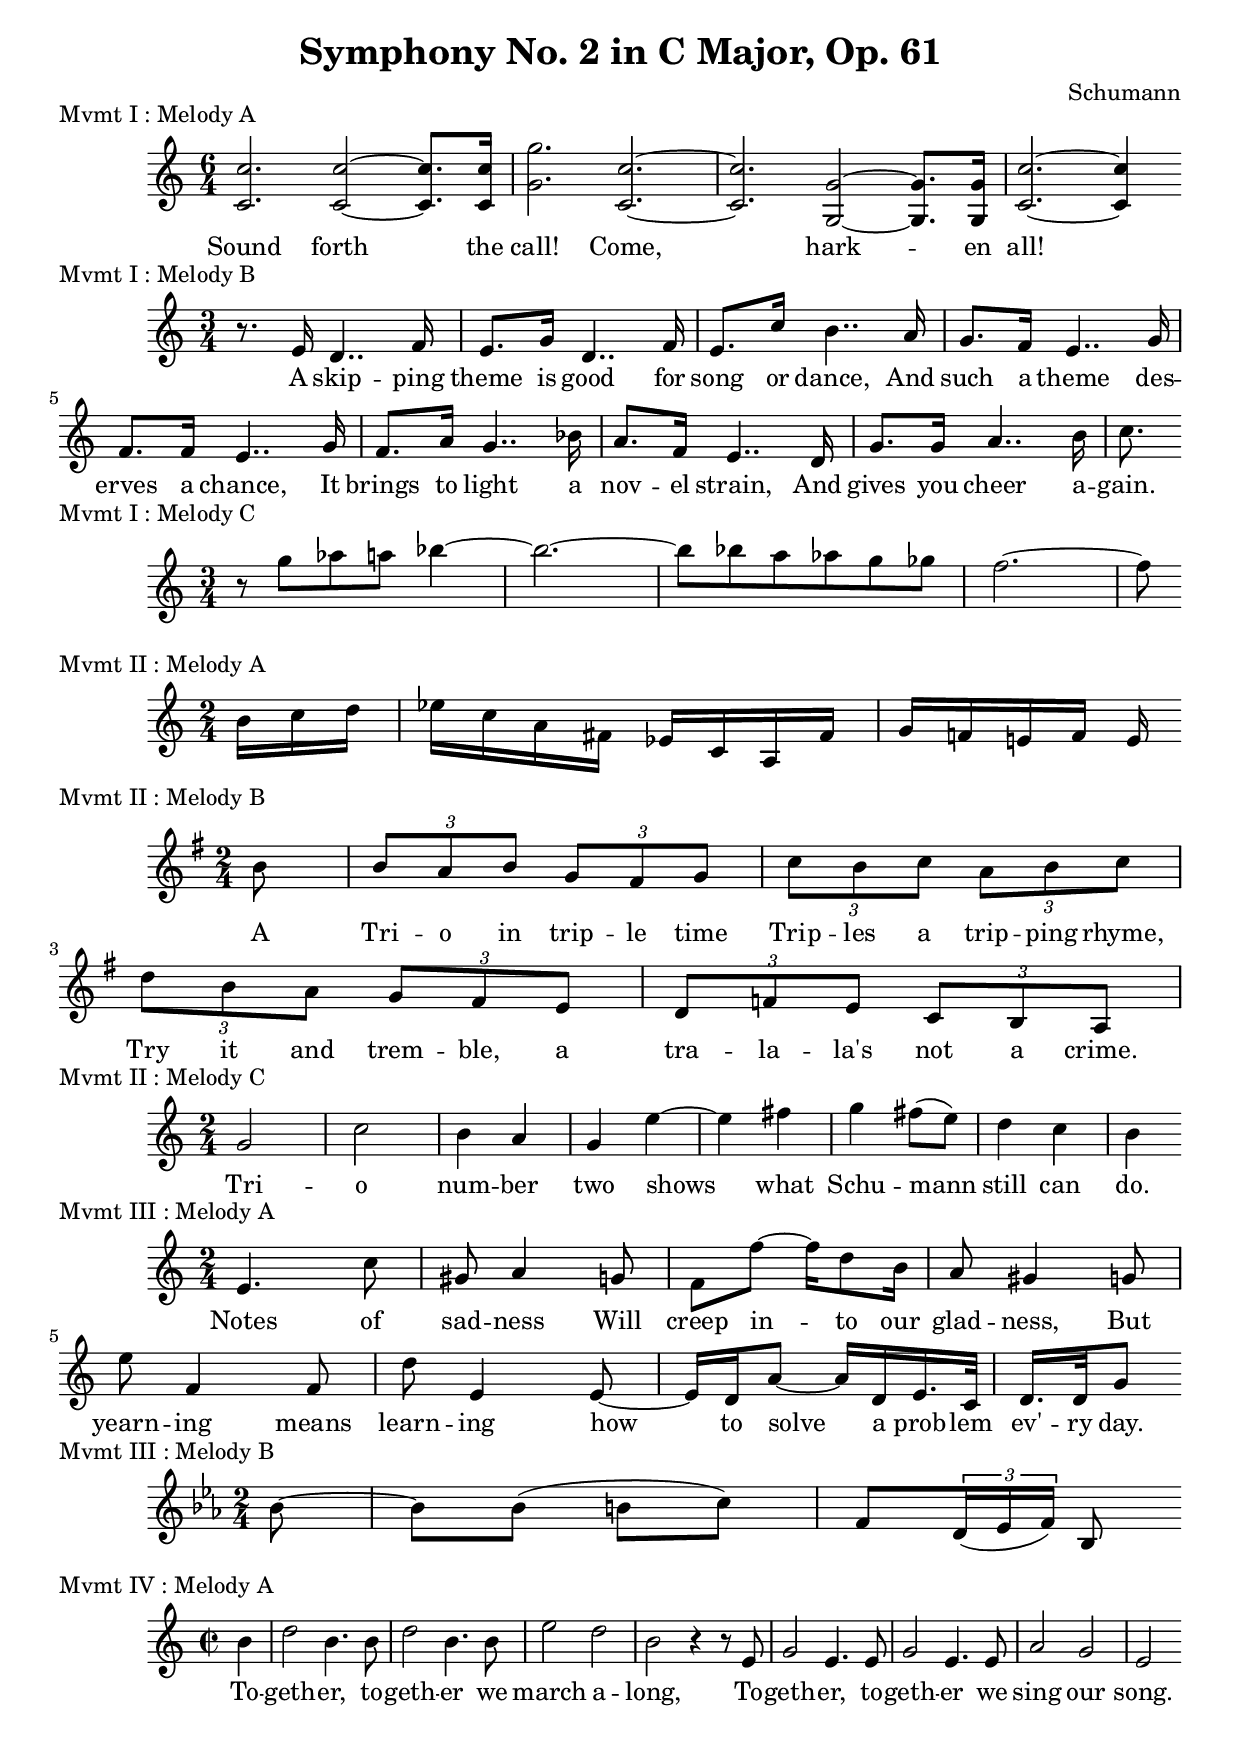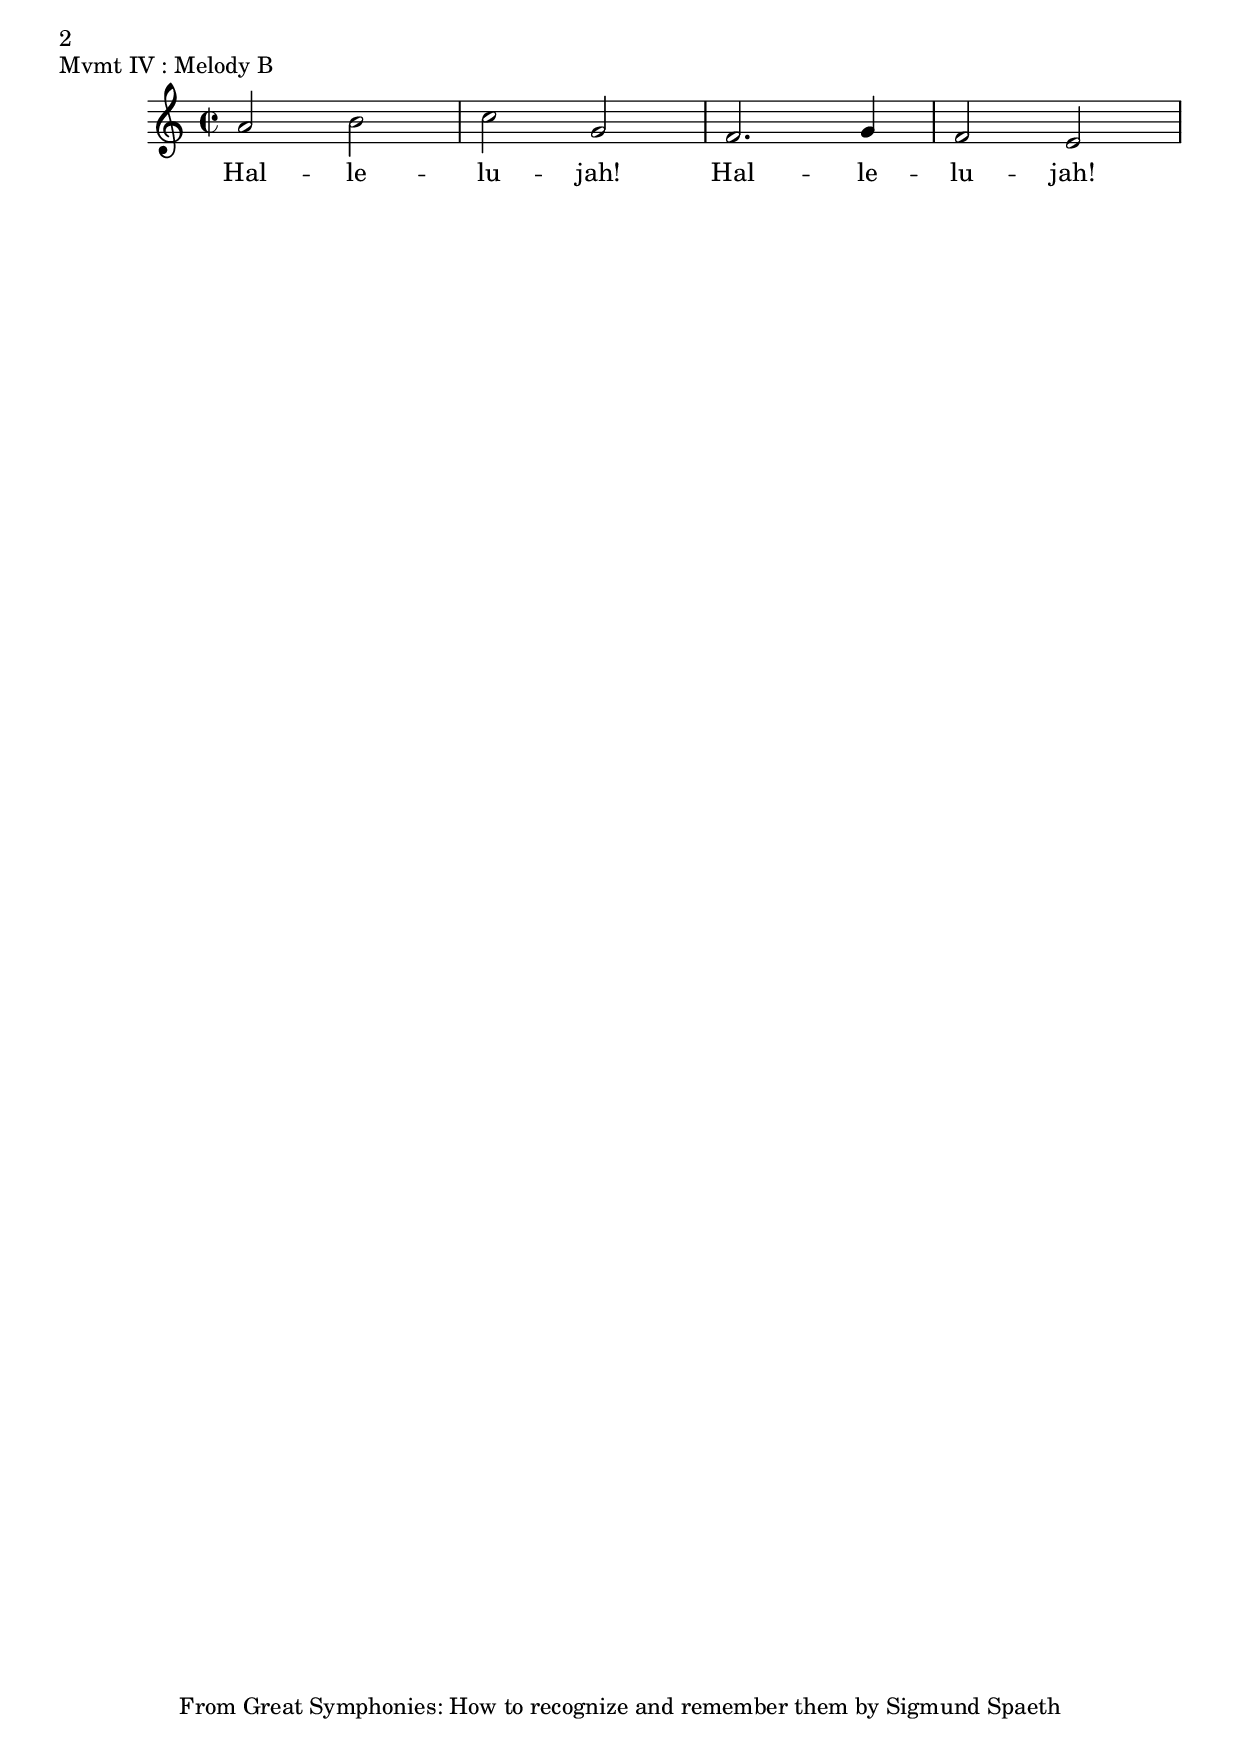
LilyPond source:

% Schumann Symphony No. 2
\version "2.18.2"
% Melody definitions for movements of
% Schumann's 2nd Symphony (schumann-002)

% Movement I Melody A {{{
melody_ia = <<
    \relative c' {
        \clef "treble"
        \key c \major
        \time 6/4
        <c c'>2. <c~ c'~>2 <c c'>8. <c c'>16 |
        <g' g'>2. <c,~ c'~>2. |
        <c c'>2. <g~ g'~>2 <g g'>8. <g g'>16 |
        <c~ c'~>2. <c c'>4
    }
    \addlyrics {
        Sound forth the call! Come, hark -- en all!
    }
>> % }}}

% Movement I Melody B {{{
melody_ib = <<
    \relative c' {
        \clef "treble"
        \key c \major
        \time 3/4
        r8. e16 d4.. f16 | e8. g16 d4.. f16 |
        e8. c'16 b4.. a16 | g8. f16 e4.. g16 |
        f8. f16 e4.. g16 | f8. a16 g4.. bes16 |
        a8. f16 e4.. d16 | g8. g16 a4.. b16 | c8.
    }
    \addlyrics {
        A skip -- ping theme is good for song or dance,
        And such a theme des -- erves a chance,
        It brings to light a nov -- el strain,
        And gives you cheer a -- gain.
    }
>> % }}}

% Movement I Melody C {{{
melody_ic = <<
    \relative c''' {
        \clef "treble"
        \key c \major
        \time 3/4
        r8 g8 aes a bes4~ | bes2.~ | bes8 bes a aes g ges | f2.~ | f8
    }
    \addlyrics {
    }
>> % }}}

% Movement II Melody A {{{
melody_iia = <<
    \relative c'' {
        \clef "treble"
        \key c \major
        \time 2/4
        \partial 8. b16 c d | ees16 c a fis ees c a fis' | g16 f! e! f e
    }
    \addlyrics {
    }
>> % }}}

% Movement II Melody B {{{
melody_iib = <<
    \relative c'' {
        \clef "treble"
        \key g \major
        \time 2/4
        \partial 8 b8 |
        \tuplet 3/2 { b8 a b } \tuplet 3/2 { g8 fis g } |
        \tuplet 3/2 { c8 b c } \tuplet 3/2 { a8 b c } |
        \tuplet 3/2 { d8 b a } \tuplet 3/2 { g8 fis e } |
        \tuplet 3/2 { d8 f e } \tuplet 3/2 { c8 b a } |
    }
    \addlyrics {
        A Tri -- o in trip -- le time Trip -- les a trip -- ping rhyme,
        Try it and trem -- ble, a tra -- la -- la's not a crime.
    }
>> % }}}

% Movement II Melody C {{{
melody_iic = <<
    \relative c'' {
        \clef "treble"
        \key c \major
        \time 2/4
        g2 | c2 | b4 a | g4 e'~ | e4 fis |
        g4 fis8( e) | d4 c | b
    }
    \addlyrics {
        Tri -- o num -- ber two shows what Schu -- mann still can do.
    }
>> % }}}

% Movement III Melody A {{{
melody_iiia = <<
    \relative c' {
        \clef "treble"
        \key c \major
        \time 2/4
        e4. c'8 | gis8 a4 g8 | f8 f'8~ f16 d8 b16 |
        a8 gis4 g8 | e'8 f,4 f8 | d'8 e,4 e8~ |
        e16 d a'8~ a16 d,16 e16. c32 | d16. d32 g8
    }
    \addlyrics {
        Notes of sad -- ness Will creep in -- to our glad -- ness,
        But yearn -- ing means learn -- ing how to solve a prob -- lem ev' -- ry day.
    }
>> % }}}

% Movement III Melody B {{{
melody_iiib = <<
    \relative c'' {
        \clef "treble"
        \key ees \major
        \time 2/4
        \partial 8 bes8~ |
        bes8 bes( b c) | f,8 \tuplet 3/2 { d16( ees f) } bes,8
    }
    \addlyrics {
    }
>> % }}}

% Movement IV Melody A {{{
melody_iva = <<
    \relative c'' {
        \clef "treble"
        \key c \major
        \time 2/2
        \partial 4 b4 |
        d2 b4. b8 | d2 b4. b8 |
        e2 d2 | b2 r4 r8 e,8 |
        g2 e4. e8 | g2 e4. e8 |
        a2 g | e2
    }
    \addlyrics {
        To -- geth -- er, to -- geth -- er we march a -- long,
        To -- geth -- er, to -- geth -- er we sing our song.
    }
>> % }}}

% Movement IV Melody B {{{
melody_ivb = <<
    \relative c'' {
        \clef "treble"
        \key c \major
        \time 2/2
        a2 b | c2 g | f2. g4 | f2 e |
    }
    \addlyrics {
        Hal -- le -- lu -- jah! Hal -- le -- lu -- jah!
    }
>> % }}}


\header {
    title = "Symphony No. 2 in C Major, Op. 61"
    composer = "Schumann"
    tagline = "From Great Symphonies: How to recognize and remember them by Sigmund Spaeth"
}
\layout { ragged-right = ##f }

\score { \header {piece = "Mvmt I : Melody A"} \melody_ia }
\score { \header {piece = "Mvmt I : Melody B"} \melody_ib }
\score { \header {piece = "Mvmt I : Melody C"} \melody_ic }
\score { \header {piece = "Mvmt II : Melody A"} \melody_iia }
\score { \header {piece = "Mvmt II : Melody B"} \melody_iib }
\score { \header {piece = "Mvmt II : Melody C"} \melody_iic }
\score { \header {piece = "Mvmt III : Melody A"} \melody_iiia }
\score { \header {piece = "Mvmt III : Melody B"} \melody_iiib }
\score { \header {piece = "Mvmt IV : Melody A"} \melody_iva }
\score { \header {piece = "Mvmt IV : Melody B"} \melody_ivb }
